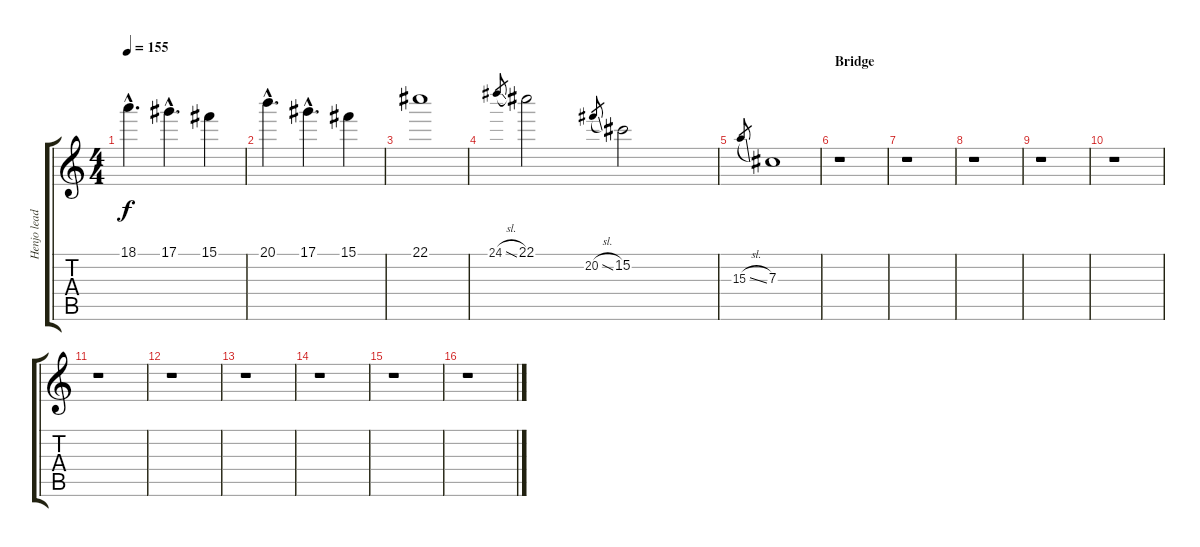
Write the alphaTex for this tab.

\track ("Henjo lead" "Henjo lead") {instrument distortionguitar}
\staff {score tabs}
\tuning (Eb4 Bb3 Gb3 Db3 Ab2 Eb2) {hide}
\ts (4 4)
\tempo 155
\clef g2
\ks c
18.1{hac}.4{d dy f} 17.1{hac}.4{d} 15.1.4 |
20.1{hac}.4{d} 17.1{hac}.4{d} 15.1.4 |
22.1.1 |
24.1{sl}.8{gr} 22.1.2 20.2{sl}.8{gr} 15.2.2 |
15.3{sl}.8{gr} 7.3.1 |
\section ("" "Bridge")
r.1{volume 14} |
r.1 |
r.1 |
r.1 |
r.1 |
r.1 |
r.1 |
r.1 |
r.1 |
r.1 |
r.1
